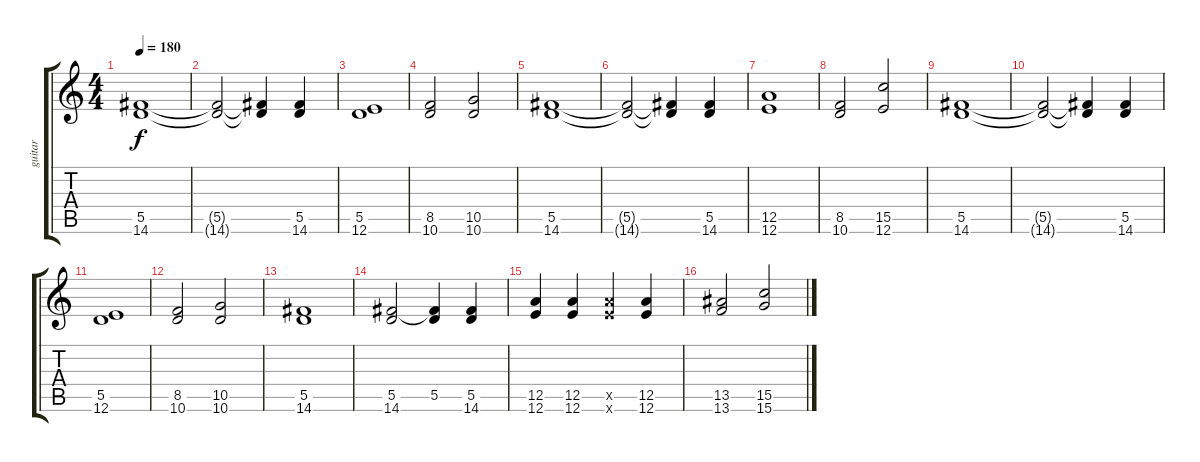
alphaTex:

\track ("guitar" "guitar") {instrument distortionguitar}
\staff {score tabs}
\tuning (E4 B3 G3 D3 A2 E2) {hide}
\ts (4 4)
\tempo 180
\clef g2
\ks c
(5.5 14.6).1{dy f} |
(5.5{t} 14.6{t}).2 (5.5{t} 14.6{t}).4 (5.5 14.6).4 |
(5.5 12.6).1 |
(8.5 10.6).2 (10.5 10.6).2 |
(5.5 14.6).1 |
(5.5{t} 14.6{t}).2 (5.5{t} 14.6{t}).4 (5.5 14.6).4 |
(12.5 12.6).1 |
(8.5 10.6).2 (15.5 12.6).2 |
(5.5 14.6).1 |
(5.5{t} 14.6{t}).2 (5.5{t} 14.6{t}).4 (5.5 14.6).4 |
(5.5 12.6).1 |
(8.5 10.6).2 (10.5 10.6).2 |
(5.5 14.6).1 |
(5.5 14.6).2 (5.5 14.6{t}).4 (5.5 14.6).4 |
(12.5 12.6).4 (12.5 12.6).4 (12.5{x} 12.6{x}).4 (12.5 12.6).4 |
(13.5 13.6).2 (15.5 15.6).2
